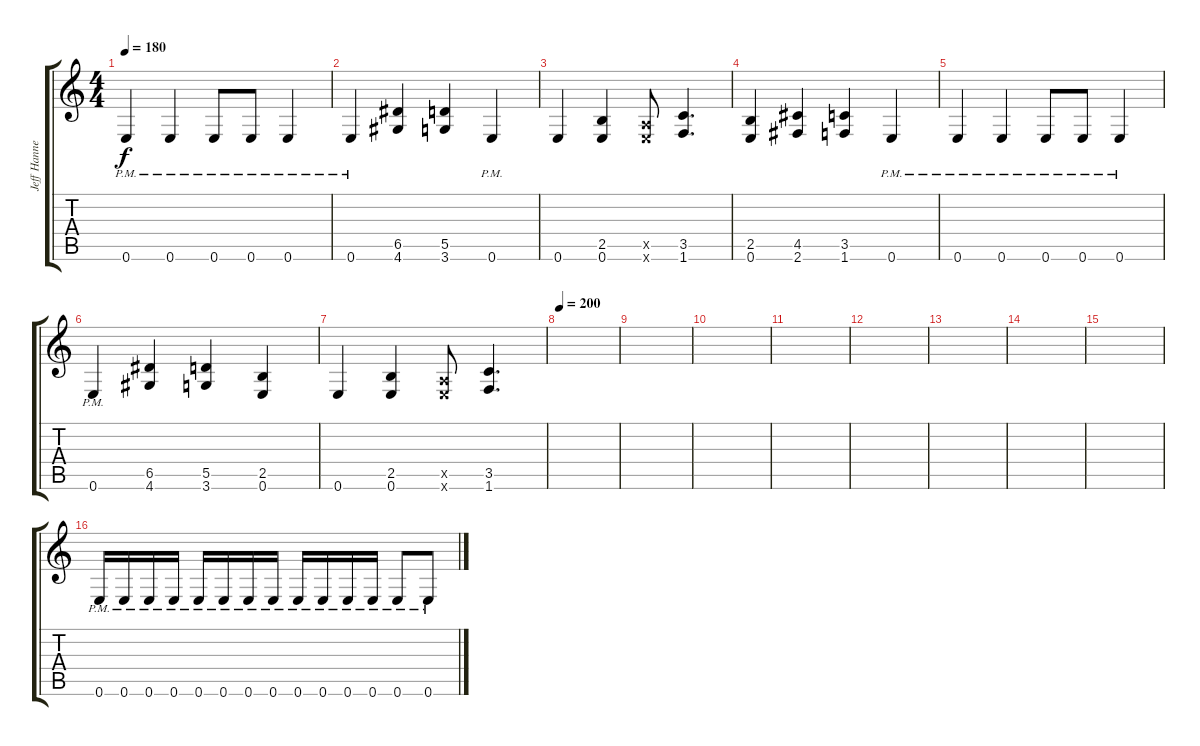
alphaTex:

\track ("Jeff Hanneman" "Jeff Hanne") {instrument distortionguitar}
\staff {score tabs}
\tuning (E4 B3 G3 D3 A2 E2) {hide}
\ts (4 4)
\tempo 180
\clef g2
\ks c
0.6{pm}.4{dy f} 0.6{pm}.4 0.6{pm}.8 0.6{pm}.8 0.6{pm}.4 |
0.6{pm}.4 (6.5 4.6).4 (5.5 3.6).4 0.6{pm}.4 |
0.6.4 (2.5 0.6).4 (0.5{x} 0.6{x}).8 (3.5 1.6).4{d} |
(2.5 0.6).4 (4.5 2.6).4 (3.5 1.6).4 0.6{pm}.4 |
0.6{pm}.4 0.6{pm}.4 0.6{pm}.8 0.6{pm}.8 0.6{pm}.4 |
0.6{pm}.4 (6.5 4.6).4 (5.5 3.6).4 (2.5 0.6).4 |
0.6.4 (2.5 0.6).4 (0.5{x} 0.6{x}).8 (3.5 1.6).4{d} |
\tempo 200
|
|
|
|
|
|
|
|
0.6{pm}.16 0.6{pm}.16 0.6{pm}.16 0.6{pm}.16 0.6{pm}.16 0.6{pm}.16 0.6{pm}.16 0.6{pm}.16 0.6{pm}.16 0.6{pm}.16 0.6{pm}.16 0.6{pm}.16 0.6{pm}.8 0.6{pm}.8
